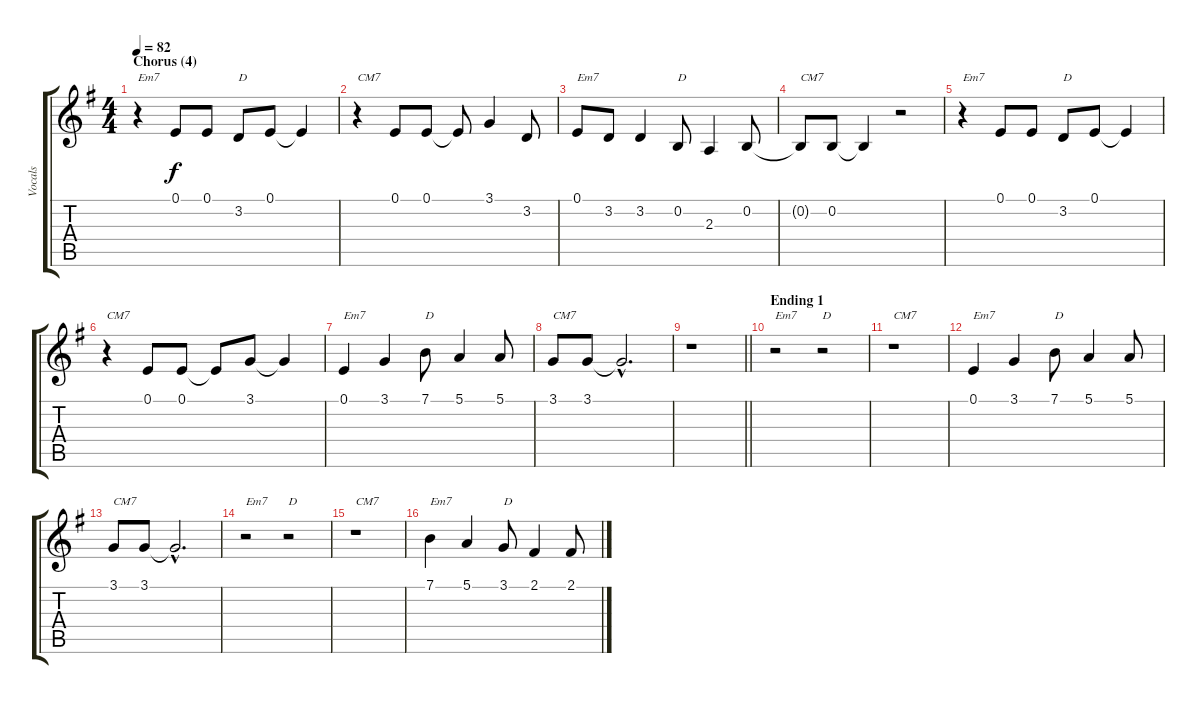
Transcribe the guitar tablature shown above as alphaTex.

\track ("Vocals" "Vocals") {instrument sopranosax}
\staff {score tabs}
\tuning (E4 B3 G3 D3 A2 E2) {hide}
\ts (4 4)
\section ("" "Chorus (4)")
\tempo 82
\clef g2
\ks eminor
r.4{txt "Em7" dy f} 0.1.8 0.1.8 3.2.8{txt "D"} 0.1.8 0.1{t}.4 |
r.4{txt "CM7"} 0.1.8 0.1.8 0.1{t}.8 3.1.4 3.2.8 |
0.1.8{txt "Em7"} 3.2.8 3.2.4 0.2.8{txt "D"} 2.3.4 0.2.8 |
0.2{t}.8{txt "CM7"} 0.2.8 0.2{t}.4 r.2 |
r.4{txt "Em7"} 0.1.8 0.1.8 3.2.8{txt "D"} 0.1.8 0.1{t}.4 |
r.4{txt "CM7"} 0.1.8 0.1.8 0.1{t}.8 3.1.8 3.1{t}.4 |
0.1.4{txt "Em7"} 3.1.4 7.1.8{txt "D"} 5.1.4 5.1.8 |
3.1.8{txt "CM7"} 3.1.8 3.1{hac t}.2{d} |
\barLineRight lightlight
r.1 |
\section ("" "Ending 1")
r.2{txt "Em7"} r.2{txt "D"} |
r.1{txt "CM7"} |
0.1.4{txt "Em7"} 3.1.4 7.1.8{txt "D"} 5.1.4 5.1.8 |
3.1.8{txt "CM7"} 3.1.8 3.1{hac t}.2{d} |
r.2{txt "Em7"} r.2{txt "D"} |
r.1{txt "CM7"} |
7.1.4{txt "Em7"} 5.1.4 3.1.8{txt "D"} 2.1.4 2.1.8
